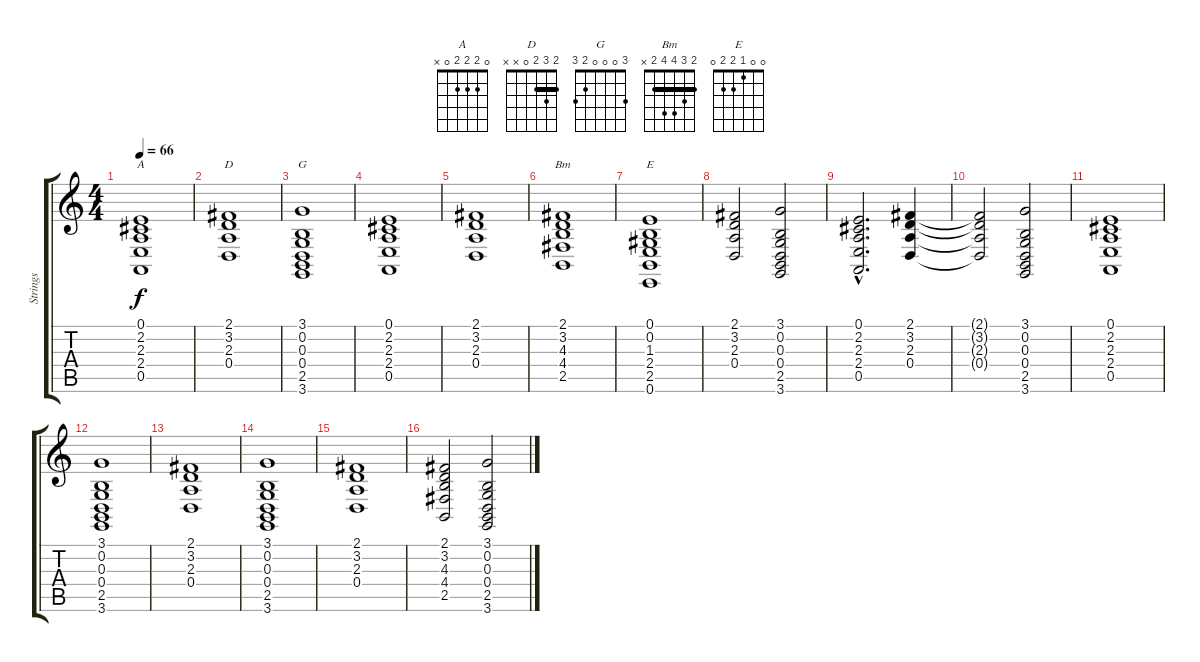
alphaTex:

\track ("Strings" "Strings") {instrument stringensemble1}
\staff {score tabs}
\tuning (E4 B3 G3 D3 A2 E2) {hide}
\chord ("A" 0 2 2 2 0 x)
\chord ("D" 2 3 2 0 x x) {barre 2}
\chord ("G" 3 0 0 0 2 3)
\chord ("Bm" 2 3 4 4 2 x) {barre 2}
\chord ("E" 0 0 1 2 2 0)
\ts (4 4)
\tempo 66
\clef g2
\ks c
(0.1 2.2 2.3 2.4 0.5).1{ch "A" dy f} |
(2.1 3.2 2.3 0.4).1{ch "D"} |
(3.1 0.2 0.3 0.4 2.5 3.6).1{ch "G"} |
(0.1 2.2 2.3 2.4 0.5).1 |
(2.1 3.2 2.3 0.4).1 |
(2.1 3.2 4.3 4.4 2.5).1{ch "Bm"} |
(0.1 0.2 1.3 2.4 2.5 0.6).1{ch "E"} |
(2.1 3.2 2.3 0.4).2 (3.1 0.2 0.3 0.4 2.5 3.6).2 |
(0.1{hac} 2.2{hac} 2.3{hac} 2.4{hac} 0.5{hac}).2{d} (2.1 3.2 2.3 0.4).4 |
(2.1{t} 3.2{t} 2.3{t} 0.4{t}).2 (3.1 0.2 0.3 0.4 2.5 3.6).2 |
(0.1 2.2 2.3 2.4 0.5).1 |
(3.1 0.2 0.3 0.4 2.5 3.6).1 |
(2.1 3.2 2.3 0.4).1 |
(3.1 0.2 0.3 0.4 2.5 3.6).1 |
(2.1 3.2 2.3 0.4).1 |
(2.1 3.2 4.3 4.4 2.5).2 (3.1 0.2 0.3 0.4 2.5 3.6).2
